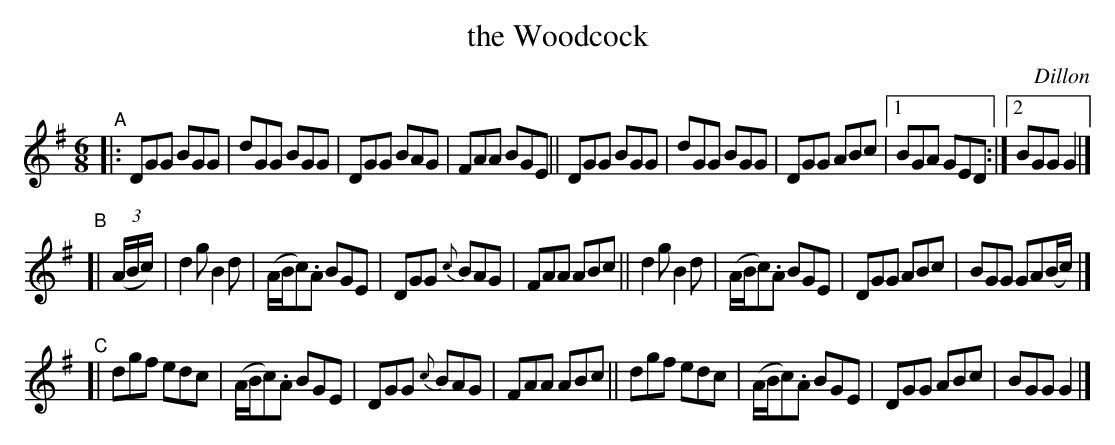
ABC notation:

X:1
T: the Woodcock
O: Dillon
M: 6/8
L: 1/8
K: G
"^A"|:\
DGG BGG | dGG BGG | DGG BAG | FAA BGE ||\
DGG BGG | dGG BGG | DGG ABc |1 BGA GED :|2 BGG G2 |]
"^B"[|\
((3A/B/c/) | d2g B2d | (A/B/c).A BGE | DGG {c}BAG | FAA ABc ||\
d2g B2d | (A/B/c).A BGE | DGG ABc | BGG GA(B/c/) |]
"^C"[|\
dgf edc | (A/B/c).A BGE | DGG {c}BAG | FAA ABc ||\
dgf edc | (A/B/c).A BGE | DGG ABc | BGG G2 |]
